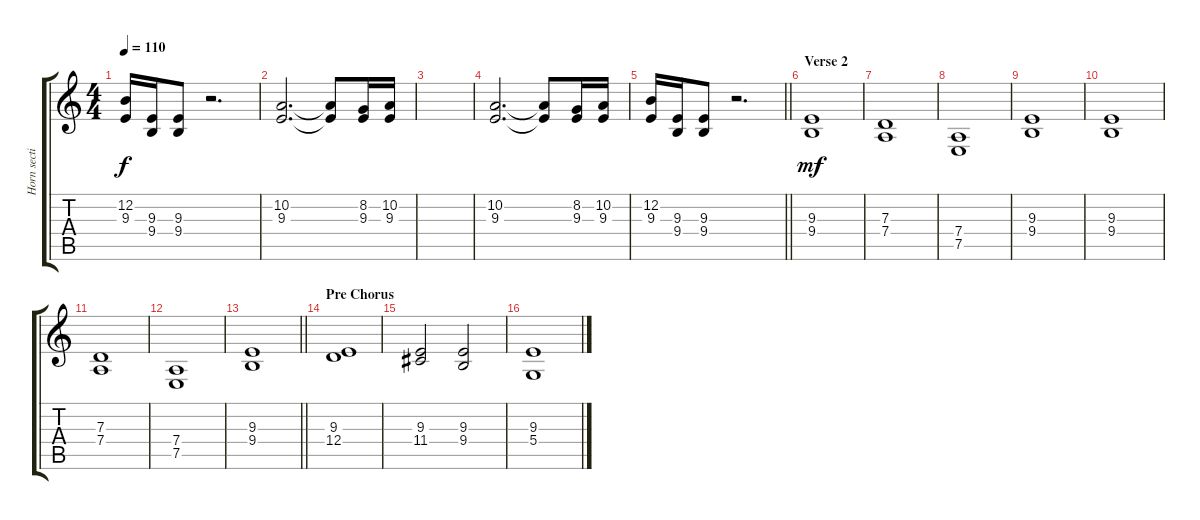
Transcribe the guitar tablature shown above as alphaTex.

\track ("Horn section" "Horn secti") {instrument brasssection}
\staff {score tabs}
\tuning (E4 B3 G3 D3 A2 E2) {hide}
\ts (4 4)
\tempo 110
\clef g2
\ks c
(12.2 9.3).16{dy f} (9.3 9.4).16 (9.3 9.4).8 r.2{d} |
(10.2 9.3).2{d} (10.2{t} 9.3{t}).8 (8.2 9.3).16 (10.2 9.3).16 |
|
(10.2 9.3).2{d} (10.2{t} 9.3{t}).8 (8.2 9.3).16 (10.2 9.3).16 |
\barLineRight lightlight
(12.2 9.3).16 (9.3 9.4).16 (9.3 9.4).8 r.2{d} |
\section ("" "Verse 2")
(9.3 9.4).1{dy mf} |
(7.3 7.4).1 |
(7.4 7.5).1 |
(9.3 9.4).1 |
(9.3 9.4).1 |
(7.3 7.4).1 |
(7.4 7.5).1 |
\barLineRight lightlight
(9.3 9.4).1 |
\section ("" "Pre Chorus")
(9.3 12.4).1 |
(9.3 11.4).2 (9.3 9.4).2 |
(9.3 5.4).1
